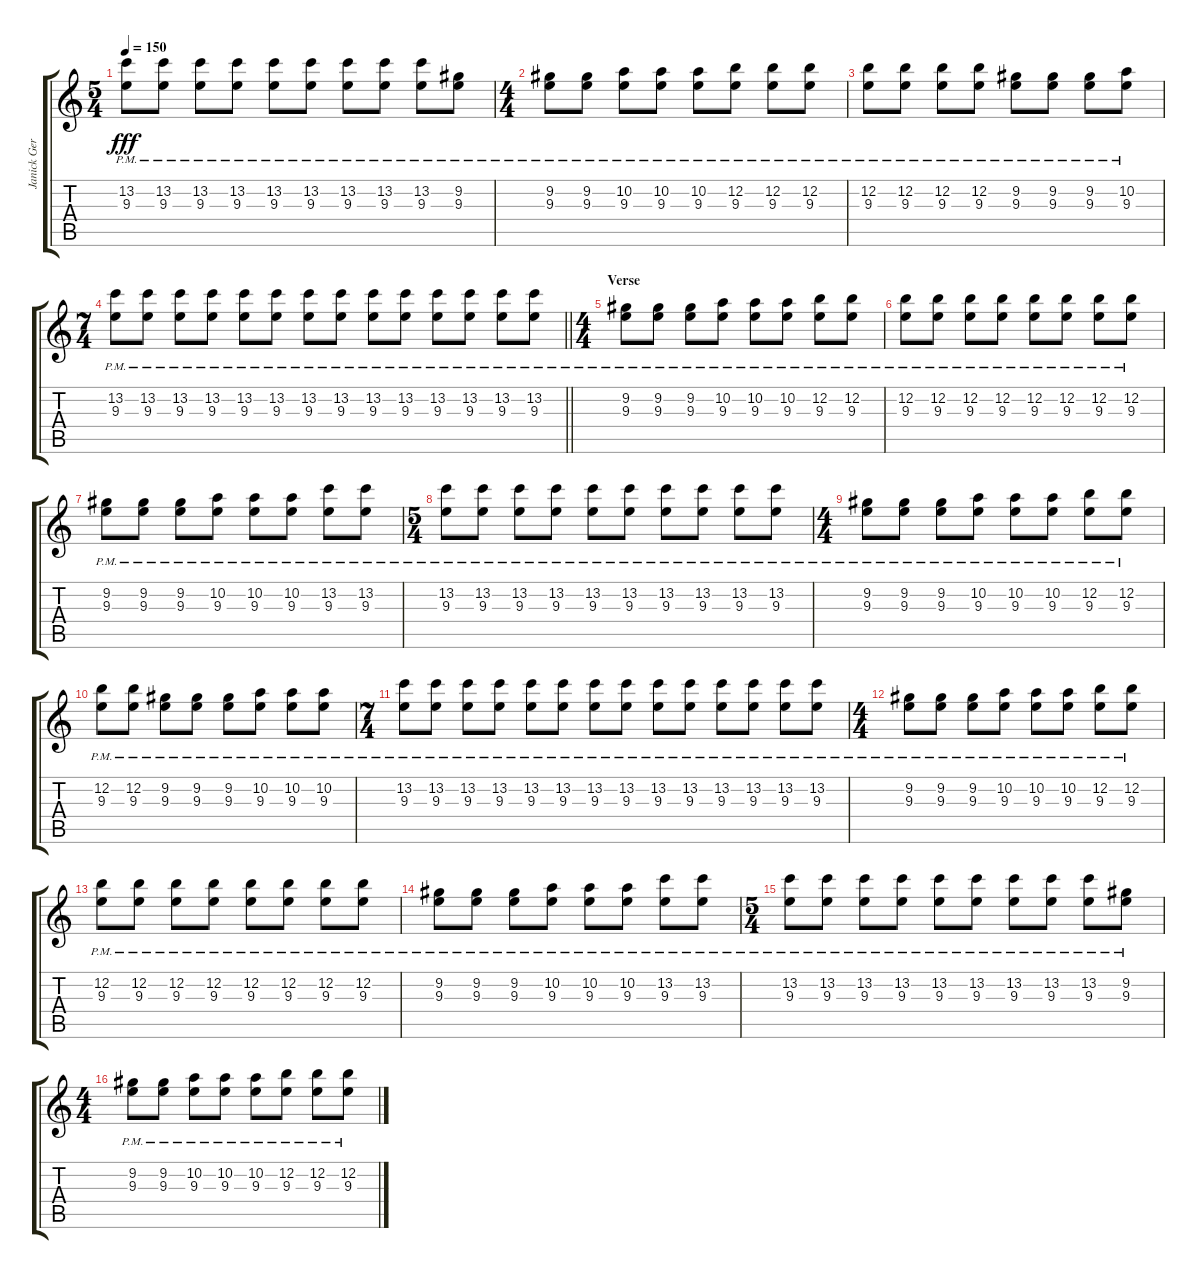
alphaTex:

\track ("Janick Gers" "Janick Ger") {instrument distortionguitar}
\staff {score tabs}
\tuning (E4 B3 G3 D3 A2 E2) {hide}
\ts (5 4)
\tempo 150
\clef g2
\ks c
(13.2{pm} 9.3{pm}).8{dy fff} (13.2{pm} 9.3{pm}).8 (13.2{pm} 9.3{pm}).8 (13.2{pm} 9.3{pm}).8 (13.2{pm} 9.3{pm}).8 (13.2{pm} 9.3{pm}).8 (13.2{pm} 9.3{pm}).8 (13.2{pm} 9.3{pm}).8 (13.2{pm} 9.3{pm}).8 (9.2{pm} 9.3{pm}).8 |
\ts (4 4)
(9.2{pm} 9.3{pm}).8 (9.2{pm} 9.3{pm}).8 (10.2 9.3{pm}).8 (10.2{pm} 9.3{pm}).8 (10.2{pm} 9.3{pm}).8 (12.2{pm} 9.3{pm}).8 (12.2{pm} 9.3{pm}).8 (12.2{pm} 9.3{pm}).8 |
(12.2{pm} 9.3{pm}).8 (12.2{pm} 9.3).8 (12.2{pm} 9.3{pm}).8 (12.2{pm} 9.3).8 (9.2{pm} 9.3{pm}).8 (9.2{pm} 9.3{pm}).8 (9.2{pm} 9.3{pm}).8 (10.2{pm} 9.3{pm}).8 |
\ts (7 4)
\barLineRight lightlight
(13.2{pm} 9.3{pm}).8 (13.2{pm} 9.3).8 (13.2 9.3{pm}).8 (13.2{pm} 9.3).8 (13.2{pm} 9.3{pm}).8 (13.2{pm} 9.3{pm}).8 (13.2{pm} 9.3{pm}).8 (13.2{pm} 9.3{pm}).8 (13.2{pm} 9.3{pm}).8 (13.2{pm} 9.3{pm}).8 (13.2{pm} 9.3{pm}).8 (13.2{pm} 9.3{pm}).8 (13.2{pm} 9.3{pm}).8 (13.2{pm} 9.3{pm}).8 |
\ts (4 4)
\section ("" "Verse")
(9.2{pm} 9.3{pm}).8{volume 10 instrument electricguitarmuted} (9.2{pm} 9.3{pm}).8 (9.2{pm} 9.3{pm}).8 (10.2{pm} 9.3{pm}).8 (10.2{pm} 9.3{pm}).8 (10.2{pm} 9.3{pm}).8 (12.2{pm} 9.3{pm}).8 (12.2{pm} 9.3{pm}).8 |
(12.2{pm} 9.3{pm}).8 (12.2{pm} 9.3).8 (12.2{pm} 9.3{pm}).8 (12.2{pm} 9.3).8 (12.2{pm} 9.3{pm}).8 (12.2{pm} 9.3{pm}).8 (12.2{pm} 9.3{pm}).8 (12.2{pm} 9.3{pm}).8 |
(9.2{pm} 9.3{pm}).8 (9.2{pm} 9.3).8 (9.2{pm} 9.3{pm}).8 (10.2{pm} 9.3).8 (10.2{pm} 9.3{pm}).8 (10.2{pm} 9.3{pm}).8 (13.2{pm} 9.3{pm}).8 (13.2{pm} 9.3{pm}).8 |
\ts (5 4)
(13.2{pm} 9.3{pm}).8 (13.2{pm} 9.3{pm}).8 (13.2{pm} 9.3{pm}).8 (13.2{pm} 9.3{pm}).8 (13.2{pm} 9.3{pm}).8 (13.2{pm} 9.3{pm}).8 (13.2{pm} 9.3{pm}).8 (13.2{pm} 9.3{pm}).8 (13.2{pm} 9.3{pm}).8 (13.2{pm} 9.3{pm}).8 |
\ts (4 4)
(9.2{pm} 9.3{pm}).8 (9.2{pm} 9.3{pm}).8 (9.2{pm} 9.3{pm}).8 (10.2{pm} 9.3{pm}).8 (10.2{pm} 9.3{pm}).8 (10.2{pm} 9.3{pm}).8 (12.2{pm} 9.3{pm}).8 (12.2{pm} 9.3{pm}).8 |
(12.2{pm} 9.3{pm}).8 (12.2{pm} 9.3).8 (9.2{pm} 9.3{pm}).8 (9.2{pm} 9.3).8 (9.2{pm} 9.3{pm}).8 (10.2{pm} 9.3{pm}).8 (10.2{pm} 9.3{pm}).8 (10.2{pm} 9.3{pm}).8 |
\ts (7 4)
(13.2{pm} 9.3{pm}).8 (13.2{pm} 9.3).8 (13.2 9.3{pm}).8 (13.2{pm} 9.3).8 (13.2{pm} 9.3{pm}).8 (13.2{pm} 9.3{pm}).8 (13.2{pm} 9.3{pm}).8 (13.2{pm} 9.3{pm}).8 (13.2{pm} 9.3{pm}).8 (13.2{pm} 9.3{pm}).8 (13.2{pm} 9.3{pm}).8 (13.2{pm} 9.3{pm}).8 (13.2{pm} 9.3{pm}).8 (13.2{pm} 9.3{pm}).8 |
\ts (4 4)
(9.2{pm} 9.3{pm}).8 (9.2{pm} 9.3{pm}).8 (9.2{pm} 9.3{pm}).8 (10.2{pm} 9.3{pm}).8 (10.2{pm} 9.3{pm}).8 (10.2{pm} 9.3{pm}).8 (12.2{pm} 9.3{pm}).8 (12.2{pm} 9.3{pm}).8 |
(12.2{pm} 9.3{pm}).8 (12.2{pm} 9.3).8 (12.2{pm} 9.3{pm}).8 (12.2{pm} 9.3).8 (12.2{pm} 9.3{pm}).8 (12.2{pm} 9.3{pm}).8 (12.2{pm} 9.3{pm}).8 (12.2{pm} 9.3{pm}).8 |
(9.2{pm} 9.3{pm}).8 (9.2{pm} 9.3).8 (9.2{pm} 9.3{pm}).8 (10.2{pm} 9.3).8 (10.2{pm} 9.3{pm}).8 (10.2{pm} 9.3{pm}).8 (13.2{pm} 9.3{pm}).8 (13.2{pm} 9.3{pm}).8 |
\ts (5 4)
(13.2{pm} 9.3{pm}).8 (13.2{pm} 9.3{pm}).8 (13.2{pm} 9.3{pm}).8 (13.2{pm} 9.3{pm}).8 (13.2{pm} 9.3{pm}).8 (13.2{pm} 9.3{pm}).8 (13.2{pm} 9.3{pm}).8 (13.2{pm} 9.3{pm}).8 (13.2{pm} 9.3{pm}).8 (9.2{pm} 9.3{pm}).8 |
\ts (4 4)
(9.2{pm} 9.3{pm}).8 (9.2{pm} 9.3{pm}).8 (10.2 9.3{pm}).8 (10.2{pm} 9.3{pm}).8 (10.2{pm} 9.3{pm}).8 (12.2{pm} 9.3{pm}).8 (12.2{pm} 9.3{pm}).8 (12.2{pm} 9.3{pm}).8
